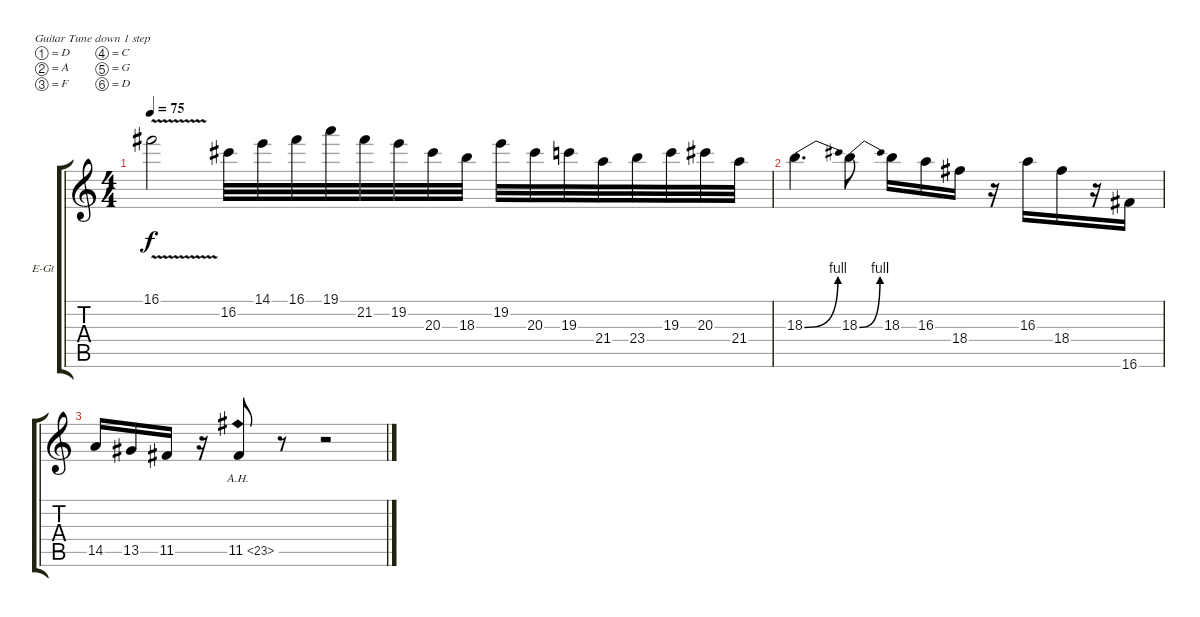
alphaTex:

\defaultSystemsLayout 4
\bracketExtendMode groupsimilarinstruments
\firstSystemTrackNameOrientation horizontal
\otherSystemsTrackNameOrientation horizontal
\track ("Гитара 1" "E-Gt") {instrument distortionguitar}
\staff {score tabs}
\tuning (D4 A3 F3 C3 G2 D2)
\ts (4 4)
\tempo 75
\clef g2
\ks c
16.1{v}.2{dy f} 16.2.32 14.1.32 16.1.32 19.1.32 21.2.32 19.2.32 20.3.32 18.3.32 19.2.32 20.3.32 19.3.32 21.4.32 23.4.32 19.3.32 20.3.32 21.4.32 |
18.3{be (bend 0 0 15 4)}.4{d} 18.3{be (bend 0 0 15 4)}.8 18.3.16 16.3.16 18.4.16 r.16 16.3.16 18.4.16 r.16 16.6.16 |
14.5.16 13.5.16 11.5.16 r.16 11.5{ah 12}.8 r.8 r.2
